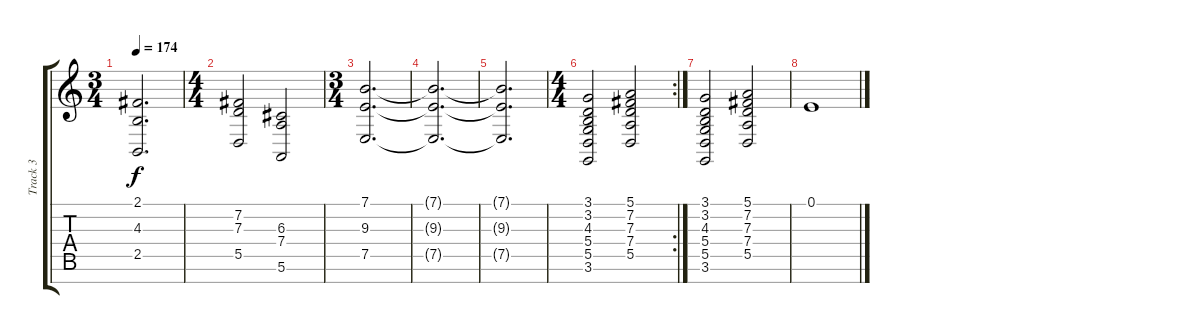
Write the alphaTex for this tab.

\track ("Track 3" "Track 3") {instrument choiraahs}
\staff {score tabs}
\tuning (E4 B3 G3 D3 A2 E2 B1) {hide}
\ts (3 4)
\tempo 174
\clef g2
\ks c
(2.1{t} 4.3{t} 2.5{t}).2{d dy f} |
\ts (4 4)
(7.2 7.3 5.5).2 (6.3 7.4 5.6).2 |
\ts (3 4)
(7.1 9.3 7.5).2{d} |
(7.1{t} 9.3{t} 7.5{t}).2{d} |
(7.1{t} 9.3{t} 7.5{t}).2{d} |
\rc 2
\ts (4 4)
(3.1 3.2 4.3 5.4 5.5 3.6).2 (5.1 7.2 7.3 7.4 5.5).2 |
(3.1 3.2 4.3 5.4 5.5 3.6).2 (5.1 7.2 7.3 7.4 5.5).2 |
0.1.1
